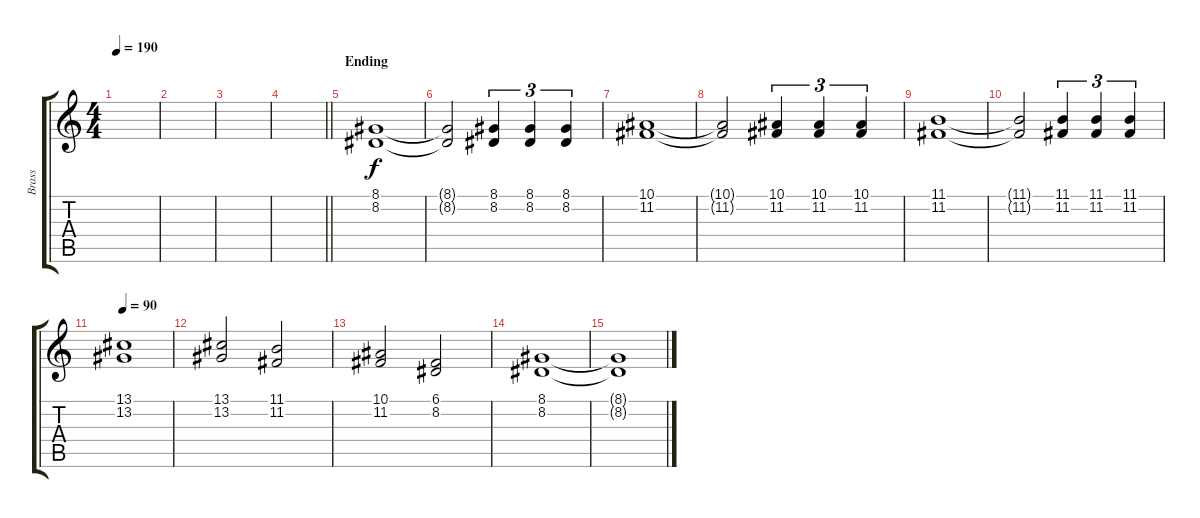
\track ("Brass" "Brass") {instrument brasssection}
\staff {score tabs}
\tuning (C4 G3 Eb3 Bb2 F2 C2) {hide}
\ts (4 4)
\tempo 190
\clef g2
\ks c
|
|
|
\barLineRight lightlight
|
\section ("" "Ending")
(8.1 8.2).1 |
(8.1{t} 8.2{t}).2 (8.1 8.2).4{tu (3 2)} (8.1 8.2).4{tu (3 2)} (8.1 8.2).4{tu (3 2)} |
(10.1 11.2).1 |
(10.1{t} 11.2{t}).2 (10.1 11.2).4{tu (3 2)} (10.1 11.2).4{tu (3 2)} (10.1 11.2).4{tu (3 2)} |
(11.1 11.2).1 |
(11.1{t} 11.2{t}).2 (11.1 11.2).4{tu (3 2)} (11.1 11.2).4{tu (3 2)} (11.1 11.2).4{tu (3 2)} |
\tempo 90
(13.1 13.2).1 |
(13.1 13.2).2 (11.1 11.2).2 |
(10.1 11.2).2 (6.1 8.2).2 |
(8.1 8.2).1 |
(8.1{t} 8.2{t}).1
